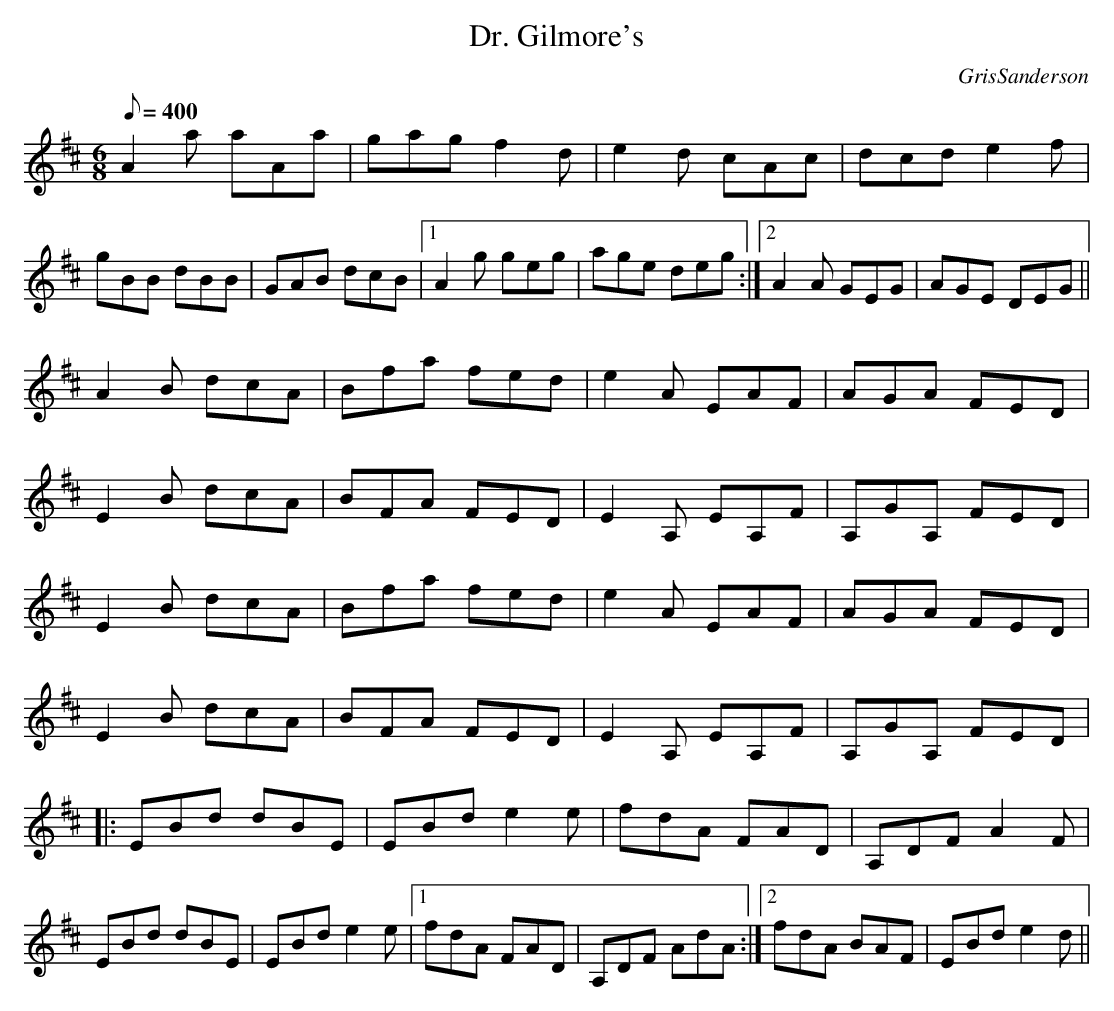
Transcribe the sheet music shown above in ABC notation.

X:1
T:Dr. Gilmore's
M:6/8
C:GrisSanderson
Q:400
K:Amix
A2a aAa|gag f2d|e2d cAc|dcd e2f|
gBB dBB|GAB dcB|1A2g geg|age deg:|2A2A GEG|AGE DEG||
A2B dcA|Bfa fed|e2A EAF|AGA FED|
E2B dcA|BFA FED|E2A, EA,F|A,GA, FED|
E2B dcA|Bfa fed|e2A EAF|AGA FED|
E2B dcA|BFA FED|E2A, EA,F|A,GA, FED|
|:EBd dBE|EBd e2e|fdA FAD|A,DF A2F|
EBd dBE|EBd e2e|1fdA FAD|A,DF AdA:|2fdA BAF|EBd e2d||
